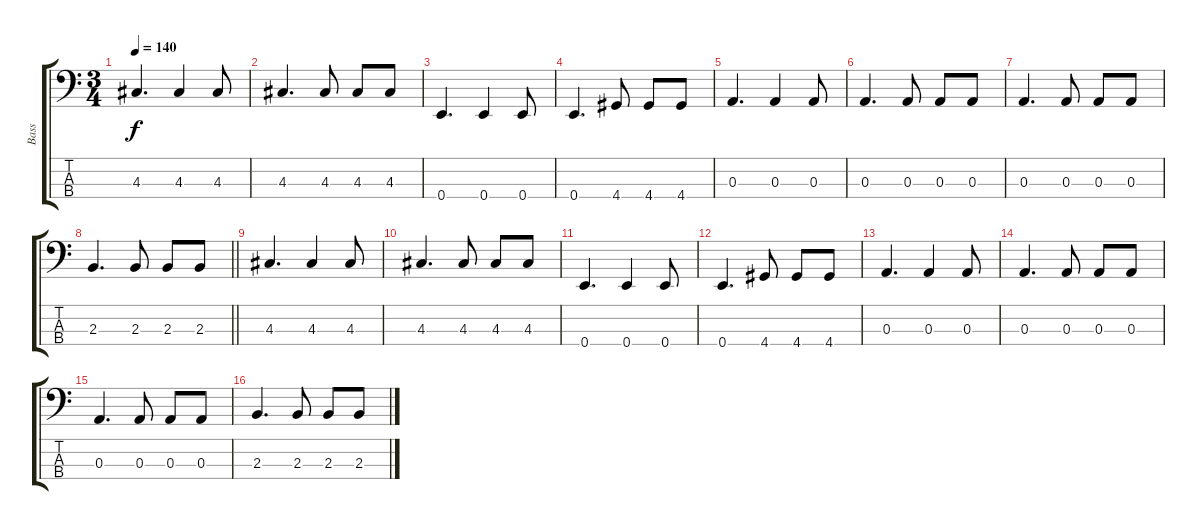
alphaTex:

\track ("Bass" "Bass") {instrument electricbassfinger}
\staff {score tabs}
\tuning (G2 D2 A1 E1) {hide}
\ts (3 4)
\tempo 140
\clef f4
\ks c
4.3.4{d dy f} 4.3.4 4.3.8 |
4.3.4{d} 4.3.8 4.3.8 4.3.8 |
0.4.4{d} 0.4.4 0.4.8 |
0.4.4{d} 4.4.8 4.4.8 4.4.8 |
0.3.4{d} 0.3.4 0.3.8 |
0.3.4{d} 0.3.8 0.3.8 0.3.8 |
0.3.4{d} 0.3.8 0.3.8 0.3.8 |
\barLineRight lightlight
2.3.4{d} 2.3.8 2.3.8 2.3.8 |
4.3.4{d} 4.3.4 4.3.8 |
4.3.4{d} 4.3.8 4.3.8 4.3.8 |
0.4.4{d} 0.4.4 0.4.8 |
0.4.4{d} 4.4.8 4.4.8 4.4.8 |
0.3.4{d} 0.3.4 0.3.8 |
0.3.4{d} 0.3.8 0.3.8 0.3.8 |
0.3.4{d} 0.3.8 0.3.8 0.3.8 |
2.3.4{d} 2.3.8 2.3.8 2.3.8
